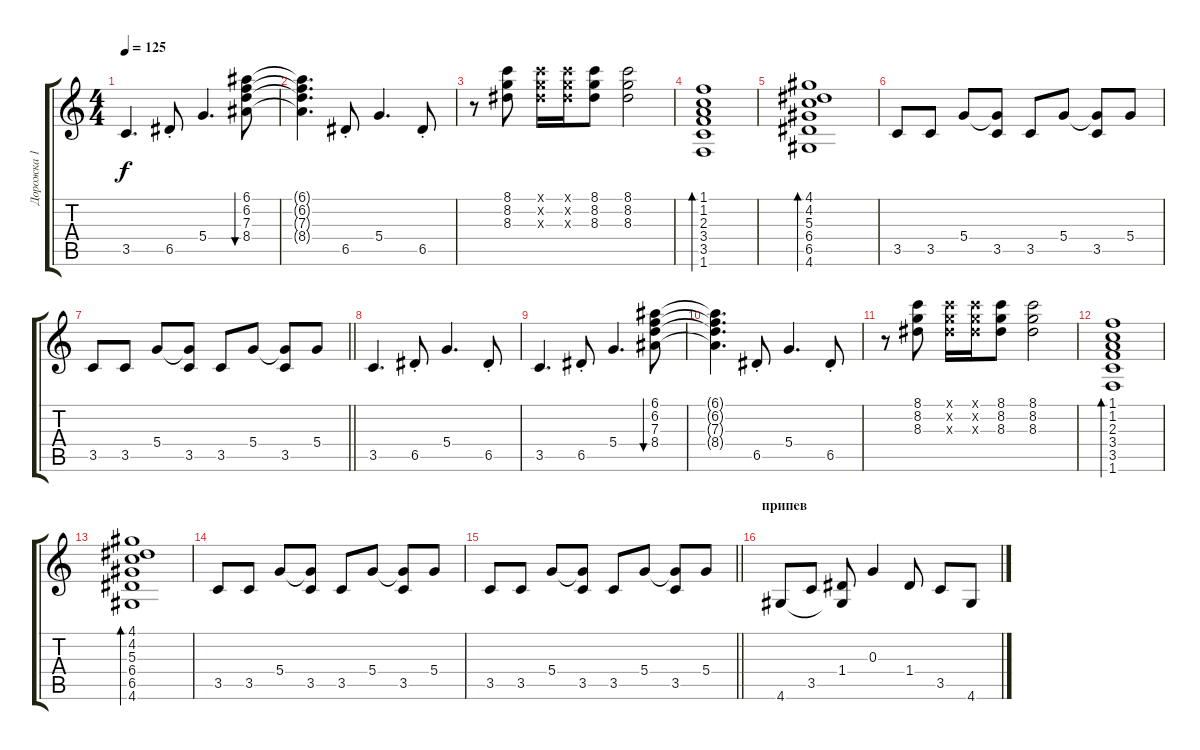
\track ("Дорожка 1" "Дорожка 1") {instrument electricguitarmuted}
\staff {score tabs}
\tuning (E4 B3 G3 D3 A2 E2) {hide}
\ts (4 4)
\tempo 125
\clef g2
\ks c
3.5.4{d dy f} 6.5{st}.8 5.4.4{d} (6.1 6.2 7.3 8.4).8{bu 480} |
(6.1{t} 6.2{t} 7.3{t} 8.4{t}).4{d} 6.5{st}.8 5.4.4{d} 6.5{st}.8 |
r.8 (8.1 8.2 8.3).8 (8.1{x} 8.2{x} 8.3{x}).16 (8.1{x} 8.2{x} 8.3{x}).16 (8.1 8.2 8.3).8 (8.1 8.2 8.3).2 |
(1.1 1.2 2.3 3.4 3.5 1.6).1{bd 120 instrument electricguitarmuted} |
(4.1 4.2 5.3 6.4 6.5 4.6).1{bd 120} |
3.5.8{volume 10} 3.5.8 5.4.8 (5.4{t} 3.5).8 3.5.8 5.4.8 (5.4{t} 3.5).8 5.4.8 |
\barLineRight lightlight
3.5.8{volume 10} 3.5.8 5.4.8 (5.4{t} 3.5).8 3.5.8 5.4.8 (5.4{t} 3.5).8 5.4.8 |
3.5.4{d volume 10} 6.5{st}.8 5.4.4{d} 6.5{st}.8 |
3.5.4{d} 6.5{st}.8 5.4.4{d} (6.1 6.2 7.3 8.4).8{bu 480} |
(6.1{t} 6.2{t} 7.3{t} 8.4{t}).4{d} 6.5{st}.8 5.4.4{d} 6.5{st}.8 |
r.8 (8.1 8.2 8.3).8 (8.1{x} 8.2{x} 8.3{x}).16 (8.1{x} 8.2{x} 8.3{x}).16 (8.1 8.2 8.3).8 (8.1 8.2 8.3).2 |
(1.1 1.2 2.3 3.4 3.5 1.6).1{bd 120 instrument electricguitarmuted} |
(4.1 4.2 5.3 6.4 6.5 4.6).1{bd 120} |
3.5.8{volume 10} 3.5.8 5.4.8 (5.4{t} 3.5).8 3.5.8 5.4.8 (5.4{t} 3.5).8 5.4.8 |
\barLineRight lightlight
3.5.8{volume 10} 3.5.8 5.4.8 (5.4{t} 3.5).8 3.5.8 5.4.8 (5.4{t} 3.5).8 5.4.8 |
\section ("" "припев")
4.6.8{volume 13} 3.5.8 (1.4 4.6{t}).8 0.3.4 1.4.8 3.5.8 4.6.8
